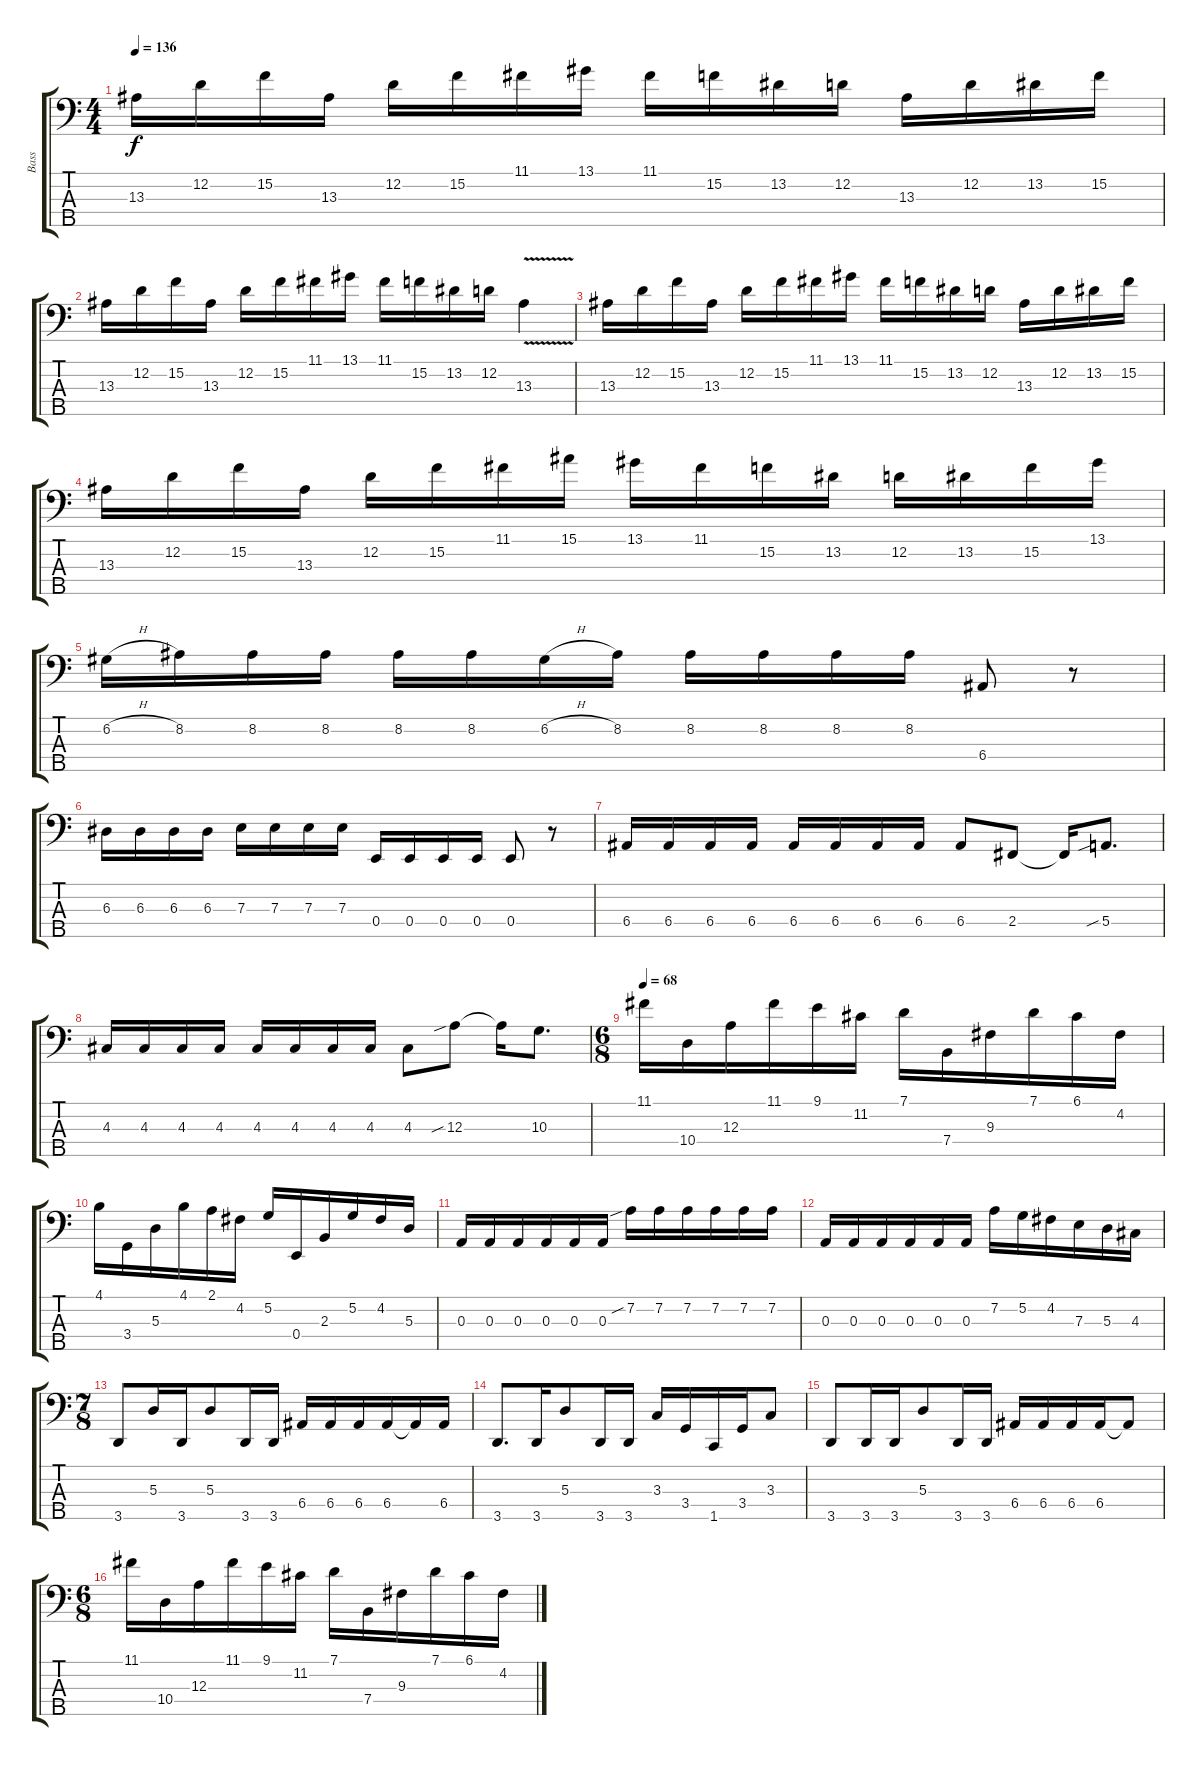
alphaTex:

\track ("Bass" "Bass") {instrument electricbassfinger}
\staff {score tabs}
\tuning (G2 D2 A1 E1 B0) {hide}
\ts (4 4)
\tempo 136
\clef f4
\ks c
13.3.16{dy f} 12.2.16 15.2.16 13.3.16 12.2.16 15.2.16 11.1.16 13.1.16 11.1.16 15.2.16 13.2.16 12.2.16 13.3.16 12.2.16 13.2.16 15.2.16 |
13.3.16 12.2.16 15.2.16 13.3.16 12.2.16 15.2.16 11.1.16 13.1.16 11.1.16 15.2.16 13.2.16 12.2.16 13.3{v}.4 |
13.3.16 12.2.16 15.2.16 13.3.16 12.2.16 15.2.16 11.1.16 13.1.16 11.1.16 15.2.16 13.2.16 12.2.16 13.3.16 12.2.16 13.2.16 15.2.16 |
13.3.16 12.2.16 15.2.16 13.3.16 12.2.16 15.2.16 11.1.16 15.1.16 13.1.16 11.1.16 15.2.16 13.2.16 12.2.16 13.2.16 15.2.16 13.1.16 |
6.2{h}.16 8.2.16 8.2.16 8.2.16 8.2.16 8.2.16 6.2{h}.16 8.2.16 8.2.16 8.2.16 8.2.16 8.2.16 6.4.8 r.8 |
6.3.16 6.3.16 6.3.16 6.3.16 7.3.16 7.3.16 7.3.16 7.3.16 0.4.16 0.4.16 0.4.16 0.4.16 0.4.8 r.8 |
6.4.16 6.4.16 6.4.16 6.4.16 6.4.16 6.4.16 6.4.16 6.4.16 6.4.8 2.4.8 2.4{t}.16 5.4{sib}.8{d} |
4.3.16 4.3.16 4.3.16 4.3.16 4.3.16 4.3.16 4.3.16 4.3.16 4.3.8 12.3{sib}.8 12.3{t}.16 10.3.8{d} |
\ts (6 8)
\tempo 68
11.1.16 10.4.16 12.3.16 11.1.16 9.1.16 11.2.16 7.1.16 7.4.16 9.3.16 7.1.16 6.1.16 4.2.16 |
4.1.16 3.4.16 5.3.16 4.1.16 2.1.16 4.2.16 5.2.16 0.4.16 2.3.16 5.2.16 4.2.16 5.3.16 |
0.3.16 0.3.16 0.3.16 0.3.16 0.3.16 0.3.16 7.2{sib}.16 7.2.16 7.2.16 7.2.16 7.2.16 7.2.16 |
0.3.16 0.3.16 0.3.16 0.3.16 0.3.16 0.3.16 7.2.16 5.2.16 4.2.16 7.3.16 5.3.16 4.3.16 |
\ts (7 8)
3.5.8 5.3.16 3.5.16 5.3.8 3.5.16 3.5.16 6.4.16 6.4.16 6.4.16 6.4.16 6.4{t}.16 6.4.16 |
3.5.8{d} 3.5.16 5.3.8 3.5.16 3.5.16 3.3.16 3.4.16 1.5.16 3.4.16 3.3.8 |
3.5.8 3.5.16 3.5.16 5.3.8 3.5.16 3.5.16 6.4.16 6.4.16 6.4.16 6.4.16 6.4{t}.8 |
\ts (6 8)
11.1.16 10.4.16 12.3.16 11.1.16 9.1.16 11.2.16 7.1.16 7.4.16 9.3.16 7.1.16 6.1.16 4.2.16
